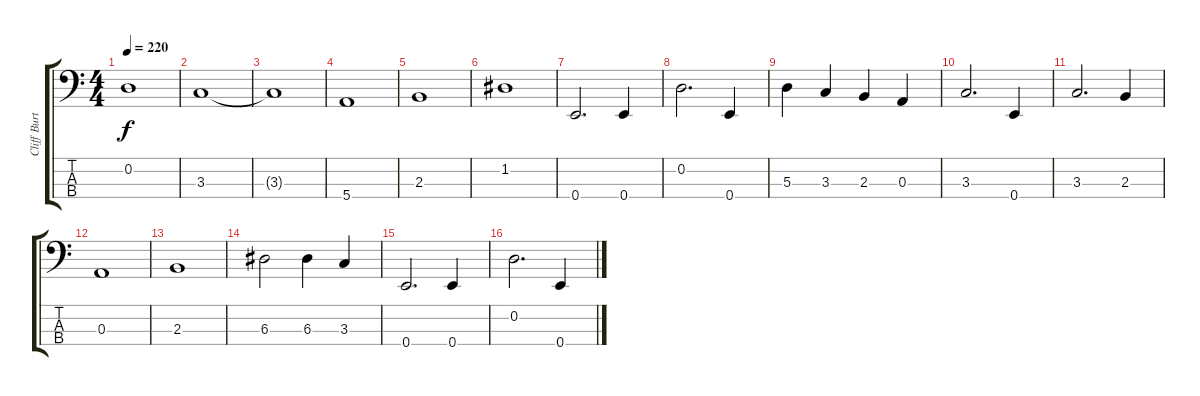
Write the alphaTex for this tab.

\track ("Cliff Burtom (Bassguitar)" "Cliff Burt") {instrument electricbassfinger}
\staff {score tabs}
\tuning (G2 D2 A1 E1) {hide}
\ts (4 4)
\tempo 220
\clef f4
\ks c
0.2{t}.1{dy f} |
3.3.1 |
3.3{t}.1 |
5.4.1 |
2.3.1 |
1.2.1 |
0.4.2{d} 0.4.4 |
0.2.2{d} 0.4.4 |
5.3.4 3.3.4 2.3.4 0.3.4 |
3.3.2{d} 0.4.4 |
3.3.2{d} 2.3.4 |
0.3.1 |
2.3.1 |
6.3.2 6.3.4 3.3.4 |
0.4.2{d} 0.4.4 |
0.2.2{d} 0.4.4
